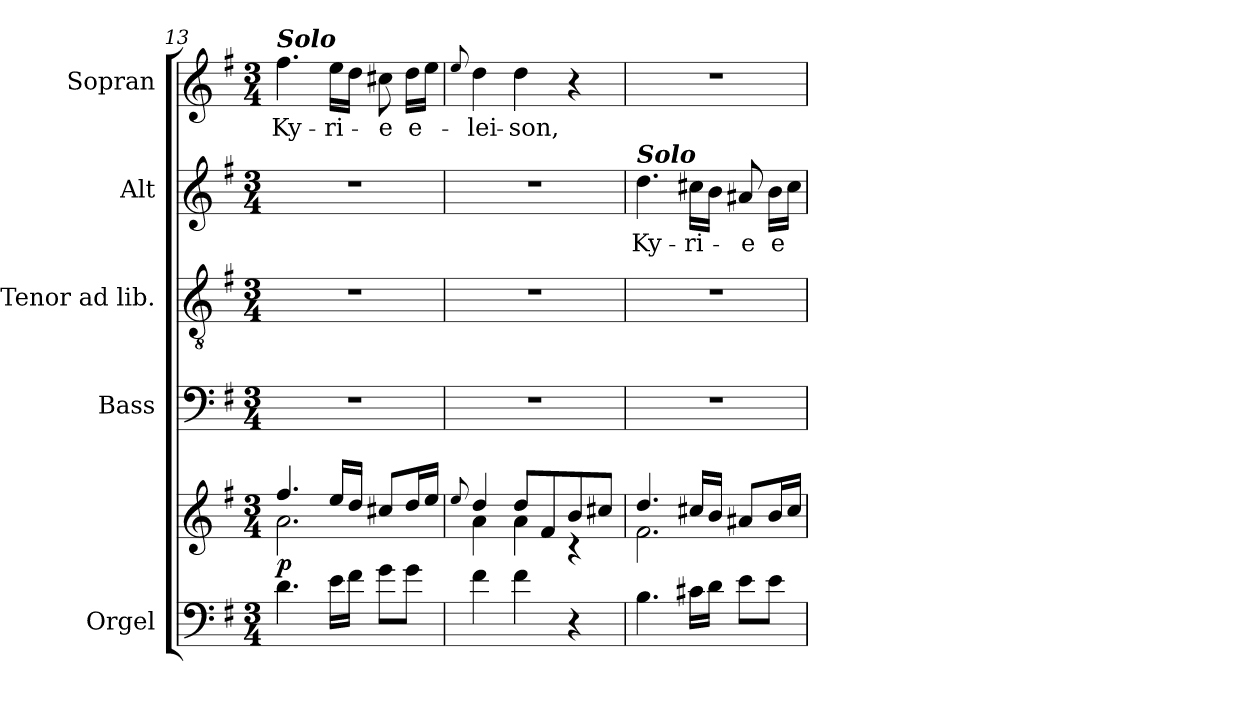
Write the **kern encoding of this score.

**kern	**kern	**dynam	**kern	**kern	**kern	**text	**kern	**text
*part5	*part5	*part5	*part4	*part3	*part2	*part2	*part1	*part1
*staff6	*staff5	*staff5/6	*staff4	*staff3	*staff2	*staff2	*staff1	*staff1
*I"Orgel	*	*	*I"Bass	*I"Tenor ad lib.	*I"Alt	*	*I"Sopran	*
*I'Org.	*	*	*I'B.	*I'T.	*I'A.	*	*I'S.	*
*clefF4	*clefG2	*	*clefF4	*clefGv2	*clefG2	*	*clefG2	*
*k[f#]	*k[f#]	*	*k[f#]	*k[f#]	*k[f#]	*	*k[f#]	*
*G:	*G:	*	*G:	*G:	*G:	*	*G:	*
*M3/4	*M3/4	*	*M3/4	*M3/4	*M3/4	*	*M3/4	*
=13	=13	=13	=13	=13	=13	=13	=13	=13
*	*^	*	*	*	*	*	*	*
!	!	!	!	!	!	!	!	!LO:TX:a:Bi:t=Solo	!
!	!	!	!LO:DY:b	!	!	!	!	!	!LO:LY:b
4.d\	4.ff#/	2.a\	p	2.r	2.r	2.r	.	4.ff#\	Ky-
!	!	!	!	!	!	!	!	!	!LO:LY:b
16e\LL	16ee/LL	.	.	.	.	.	.	16ee\LL	-ri-
16f#\JJ	16dd/JJ	.	.	.	.	.	.	16dd\JJ	.
!	!	!	!	!	!	!	!	!	!LO:LY:b
8g\L	8cc#X/L	.	.	.	.	.	.	8cc#X\	-e
!	!	!	!	!	!	!	!	!	!LO:LY:b
8g\J	16dd/L	.	.	.	.	.	.	16dd\LL	e-
.	16ee/JJ	.	.	.	.	.	.	16ee\JJ	.
=14	=14	=14	=14	=14	=14	=14	=14	=14	=14
.	8qqee/	.	.	.	.	.	.	8qqee/	.
!	!	!	!	!	!	!	!	!	!LO:LY:b
4f#\	4dd/	4a\	.	2.r	2.r	2.r	.	4dd\	-lei-
!	!	!	!	!	!	!	!	!	!LO:LY:b
4f#\	8dd/L	4a\	.	.	.	.	.	4dd\	-son,
.	8f#/	.	.	.	.	.	.	.	.
4r	8b/	4rc	.	.	.	.	.	4r	.
.	8cc#X/J	.	.	.	.	.	.	.	.
=15	=15	=15	=15	=15	=15	=15	=15	=15	=15
!	!	!	!	!	!	!LO:TX:a:Bi:t=Solo	!	!	!
!	!	!	!	!	!	!	!LO:LY:b	!	!
4.B\	4.dd/	2.f#\	.	2.r	2.r	4.dd\	Ky-	2.r	.
!	!	!	!	!	!	!	!LO:LY:b	!	!
16c#X\LL	16cc#X/LL	.	.	.	.	16cc#X\LL	-ri-	.	.
16d\JJ	16b/JJ	.	.	.	.	16b\JJ	.	.	.
!	!	!	!	!	!	!	!LO:LY:b	!	!
8e\L	8a#X/L	.	.	.	.	8a#X/	-e	.	.
!	!	!	!	!	!	!	!LO:LY:b	!	!
8e\J	16b/L	.	.	.	.	16b\LL	e	.	.
.	16cc#/JJ	.	.	.	.	16cc#\JJ	.	.	.
*	*v	*v	*	*	*	*	*	*	*
=	=	=	=	=	=	=	=	=
*-	*-	*-	*-	*-	*-	*-	*-	*-
